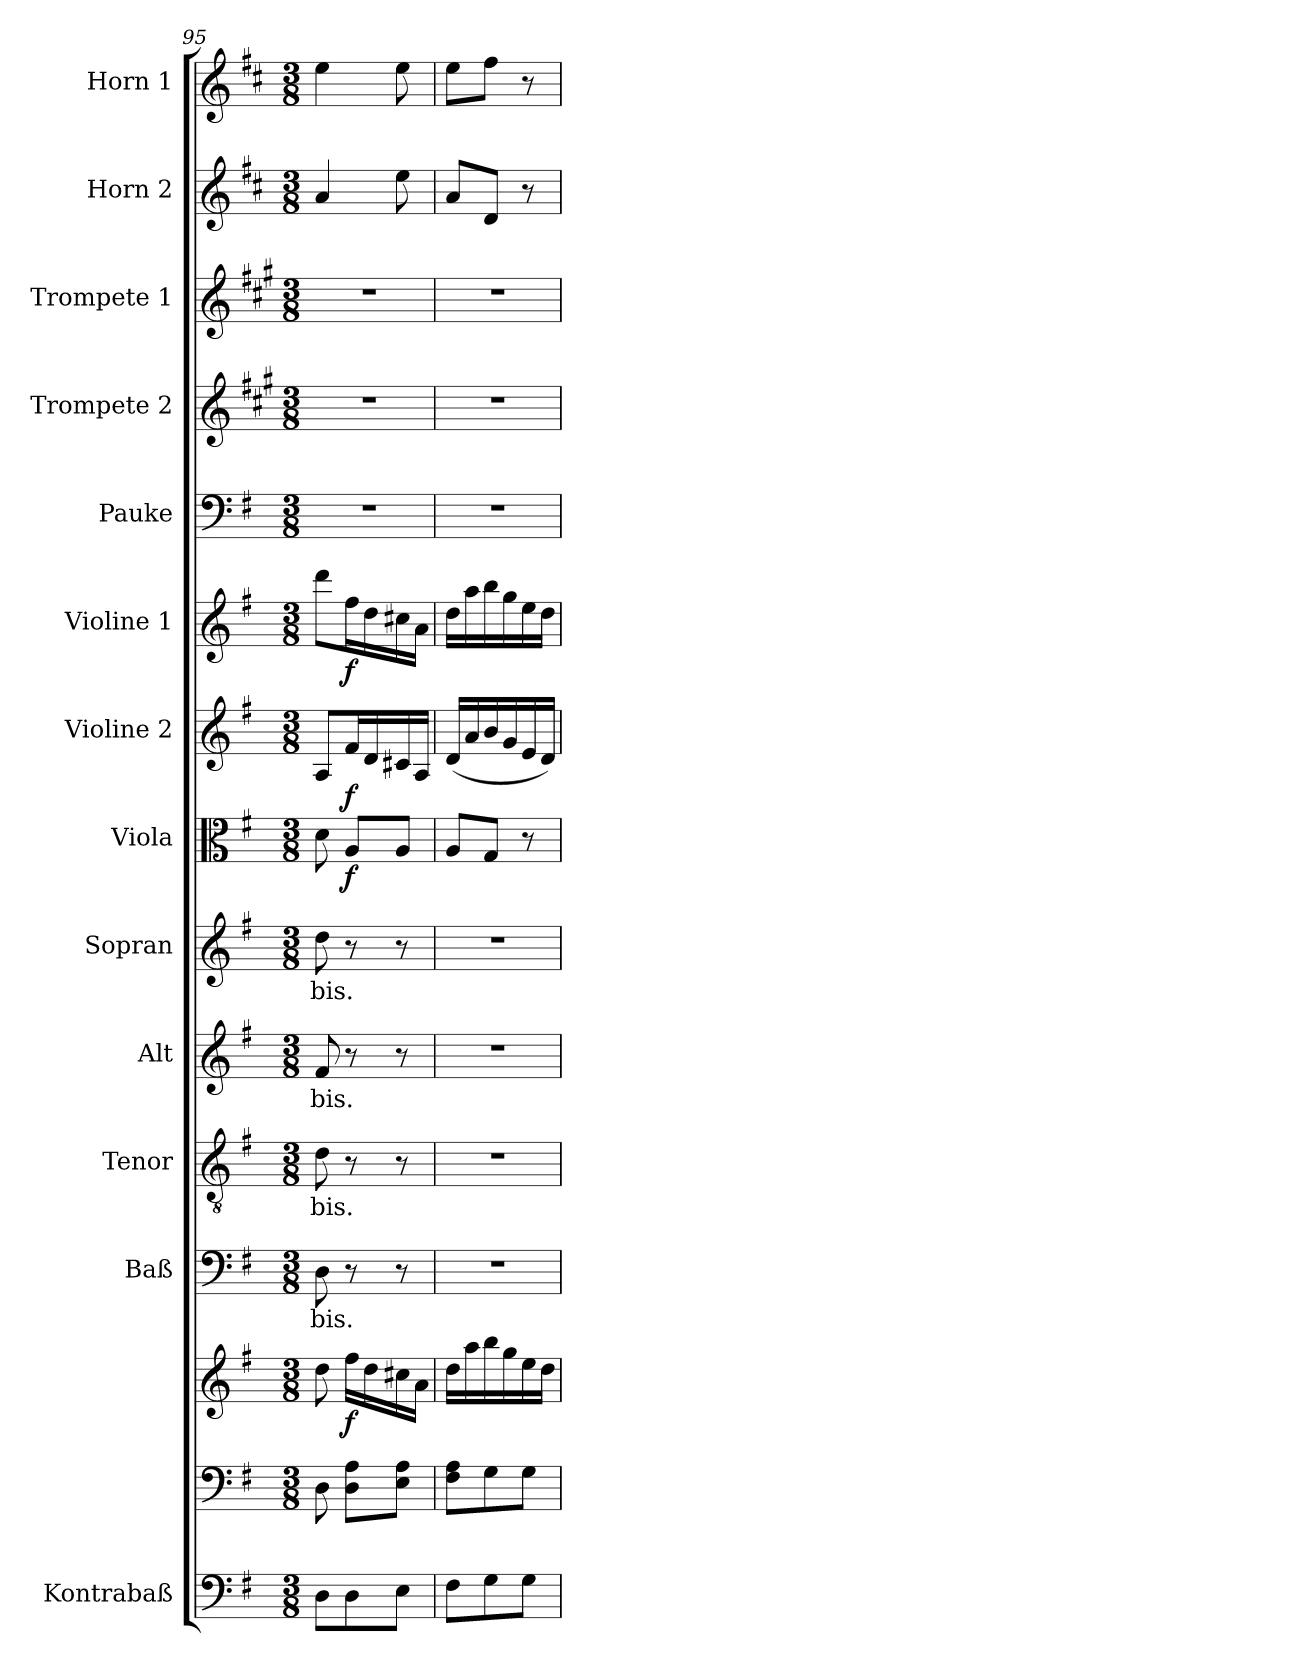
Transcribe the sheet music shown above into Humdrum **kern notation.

**kern	**kern	**kern	**dynam	**kern	**text	**kern	**text	**kern	**text	**kern	**text	**kern	**dynam	**kern	**dynam	**kern	**dynam	**kern	**kern	**kern	**kern	**kern
*part14	*part13	*part13	*part13	*part12	*part12	*part11	*part11	*part10	*part10	*part9	*part9	*part8	*part8	*part7	*part7	*part6	*part6	*part5	*part4	*part3	*part2	*part1
*staff15	*staff14	*staff13	*staff13/14	*staff12	*staff12	*staff11	*staff11	*staff10	*staff10	*staff9	*staff9	*staff8	*staff8	*staff7	*staff7	*staff6	*staff6	*staff5	*staff4	*staff3	*staff2	*staff1
*I"Kontrabaß	*	*	*	*I"Baß	*	*I"Tenor	*	*I"Alt	*	*I"Sopran	*	*I"Viola	*	*I"Violine 2	*	*I"Violine 1	*	*I"Pauke	*I"Trompete 2	*I"Trompete 1	*I"Horn 2	*I"Horn 1
*I'Kb.	*	*	*	*	*	*	*	*	*	*	*	*I'Vla.	*	*I'Vl. 2	*	*I'Vl. 1	*	*	*I'Tr. 2	*I'Tr. 1	*I'Hr. 2	*I'Hr. 1
*clefF4	*clefF4	*clefG2	*	*clefF4	*	*clefGv2	*	*clefG2	*	*clefG2	*	*clefC3	*	*clefG2	*	*clefG2	*	*clefF4	*clefG2	*clefG2	*clefG2	*clefG2
*ITrd7c12	*	*	*	*	*	*	*	*	*	*	*	*	*	*	*	*	*	*	*ITrd1c2	*ITrd1c2	*ITrd4c7	*ITrd4c7
*k[f#]	*k[f#]	*k[f#]	*	*k[f#]	*	*k[f#]	*	*k[f#]	*	*k[f#]	*	*k[f#]	*	*k[f#]	*	*k[f#]	*	*k[f#]	*k[f#]	*k[f#]	*k[f#]	*k[f#]
*G:	*G:	*G:	*	*G:	*	*G:	*	*G:	*	*G:	*	*G:	*	*G:	*	*G:	*	*G:	*G:	*G:	*G:	*G:
*M3/8	*M3/8	*M3/8	*	*M3/8	*	*M3/8	*	*M3/8	*	*M3/8	*	*M3/8	*	*M3/8	*	*M3/8	*	*M3/8	*M3/8	*M3/8	*M3/8	*M3/8
=95	=95	=95	=95	=95	=95	=95	=95	=95	=95	=95	=95	=95	=95	=95	=95	=95	=95	=95	=95	=95	=95	=95
!	!	!	!	!	!LO:LY:b	!	!LO:LY:b	!	!LO:LY:b	!	!LO:LY:b	!	!	!	!	!	!	!	!	!	!	!
8DD\L	8D\	8dd\	.	8D\	-bis.	8d\	-bis.	8f#/	-bis.	8dd\	-bis.	8d\	.	8A/L	.	8ddd\L	.	4.r	4.r	4.r	4d/	4a\
!	!	!	!LO:DY:b	!	!	!	!	!	!	!	!	!	!LO:DY:b	!	!LO:DY:b	!	!LO:DY:b	!	!	!	!	!
8DD\	8D\ 8A\L	16ff#\LL	f	8r	.	8r	.	8r	.	8r	.	8A/L	f	16f#/L	f	16ff#\L	f	.	.	.	.	.
.	.	16dd\	.	.	.	.	.	.	.	.	.	.	.	16d/	.	16dd\	.	.	.	.	.	.
8EE\J	8E\ 8A\J	16cc#X\	.	8r	.	8r	.	8r	.	8r	.	8A/J	.	16c#X/	.	16cc#X\	.	.	.	.	8a\	8a\
.	.	16a\JJ	.	.	.	.	.	.	.	.	.	.	.	16A/JJ	.	16a\JJ	.	.	.	.	.	.
=96	=96	=96	=96	=96	=96	=96	=96	=96	=96	=96	=96	=96	=96	=96	=96	=96	=96	=96	=96	=96	=96	=96
8FF#\L	8F#\ 8A\L	16dd\LL	.	4.r	.	4.r	.	4.r	.	4.r	.	8A/L	.	(<16d/LL	.	16dd\LL	.	4.r	4.r	4.r	8d/L	8a\L
.	.	16aa\	.	.	.	.	.	.	.	.	.	.	.	16a/	.	16aa\	.	.	.	.	.	.
8GG\	8G\	16bb\	.	.	.	.	.	.	.	.	.	8G/J	.	16b/	.	16bb\	.	.	.	.	8G/J	8b\J
.	.	16gg\	.	.	.	.	.	.	.	.	.	.	.	16g/	.	16gg\	.	.	.	.	.	.
8GG\J	8G\J	16ee\	.	.	.	.	.	.	.	.	.	8r	.	16e/	.	16ee\	.	.	.	.	8r	8r
.	.	16dd\JJ	.	.	.	.	.	.	.	.	.	.	.	16d/JJ)	.	16dd\JJ	.	.	.	.	.	.
=	=	=	=	=	=	=	=	=	=	=	=	=	=	=	=	=	=	=	=	=	=	=
*-	*-	*-	*-	*-	*-	*-	*-	*-	*-	*-	*-	*-	*-	*-	*-	*-	*-	*-	*-	*-	*-	*-
